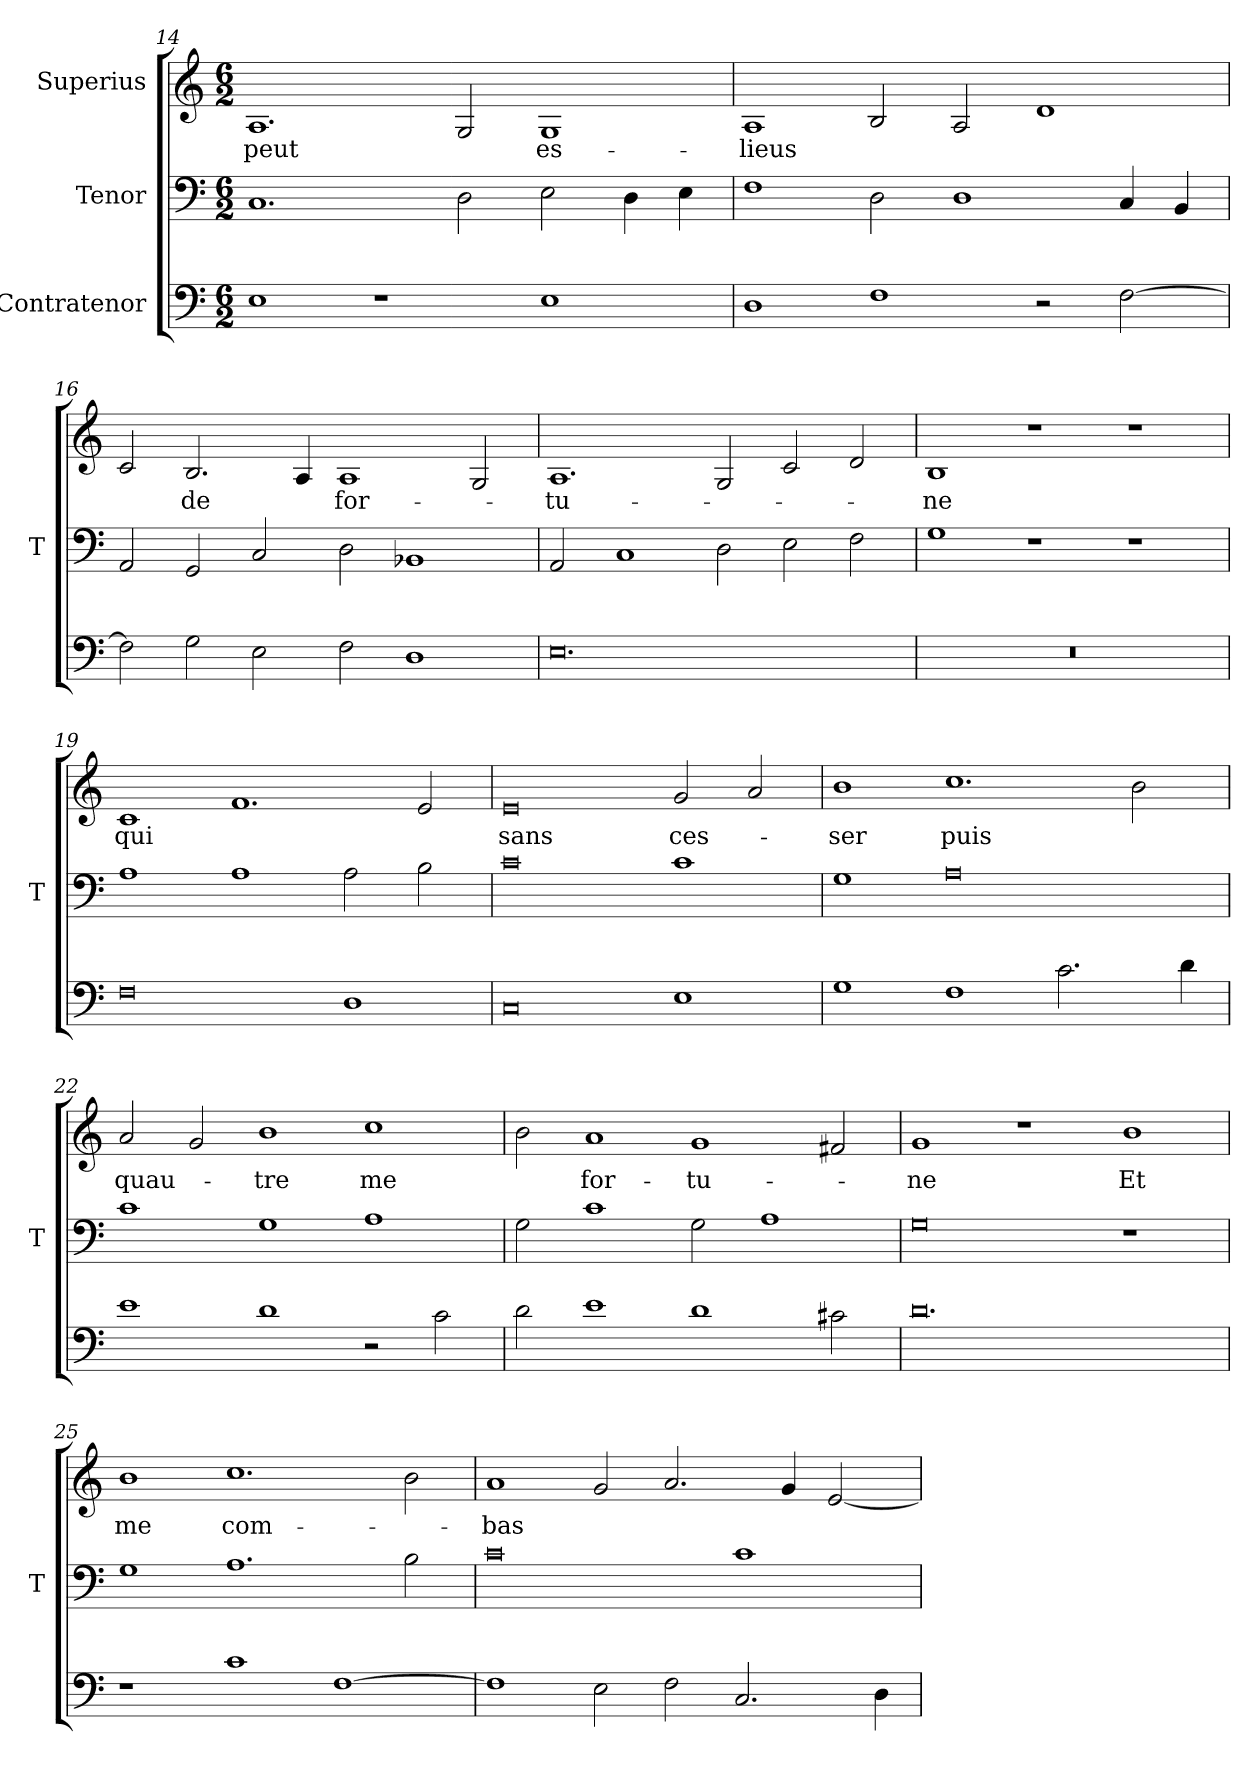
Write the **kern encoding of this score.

**kern	**kern	**kern	**text
*part3	*part2	*part1	*part1
*staff3	*staff2	*staff1	*staff1
*I"Contratenor	*I"Tenor	*I"Superius	*
*	*I'T	*	*
*clefF4	*clefF4	*clefG2	*
*M6/2	*M6/2	*M6/2	*
=14	=14	=14	=14
1E	1.C	1.A	-peut
1r	.	.	.
.	2D	2G	.
1E	2E	1G	es-
.	4D	.	.
.	4E	.	.
=15	=15	=15	=15
1D	1F	1A	-lieus
1F	2D	2B	.
.	1D	2A	.
2r	.	1d	.
[2F	4C	.	.
.	4BB	.	.
=16	=16	=16	=16
2F]	2AA	2c	.
2G	2GG	2.B	-de
2E	2C	.	.
.	.	4A	.
2F	2D	1A	for-
1D	1BB-X	.	.
.	.	2G	.
=17	=17	=17	=17
0.E	2AA	1.A	-tu-
.	1C	.	.
.	2D	2G	.
.	2E	2c	.
.	2F	2d	.
=18	=18	=18	=18
0.r	1G	1B	-ne
.	1r	1r	.
.	1r	1r	.
=19	=19	=19	=19
0F	1A	1c	-qui
.	1A	1.f	.
1D	2A	.	.
.	2B	2e	.
=20	=20	=20	=20
0C	0c	0e	-sans
1E	1c	2g	ces-
.	.	2a	.
=21	=21	=21	=21
1G	1G	1b	-ser
1F	0A	1.cc	-puis
2.c	.	.	.
.	.	2b	.
4d	.	.	.
=22	=22	=22	=22
1e	1c	2a	quau-
.	.	2g	.
1d	1G	1b	-tre
2r	1A	1cc	-me
2c	.	.	.
=23	=23	=23	=23
2d	2G	2b	.
1e	1c	1a	for-
1d	2G	1g	-tu-
.	1A	.	.
2c#X	.	2f#X	.
=24	=24	=24	=24
0.d	0G	1g	-ne
.	.	1r	.
.	1r	1b	-Et
=25	=25	=25	=25
1r	1G	1b	-me
1c	1.A	1.cc	com-
[1F	.	.	.
.	2B	2b	.
=26	=26	=26	=26
1F]	0c	1a	-bas
2E	.	2g	.
2F	.	2.a	.
2.C	1c	.	.
.	.	4g	.
.	.	[2e	.
4D	.	.	.
=	=	=	=
*-	*-	*-	*-
